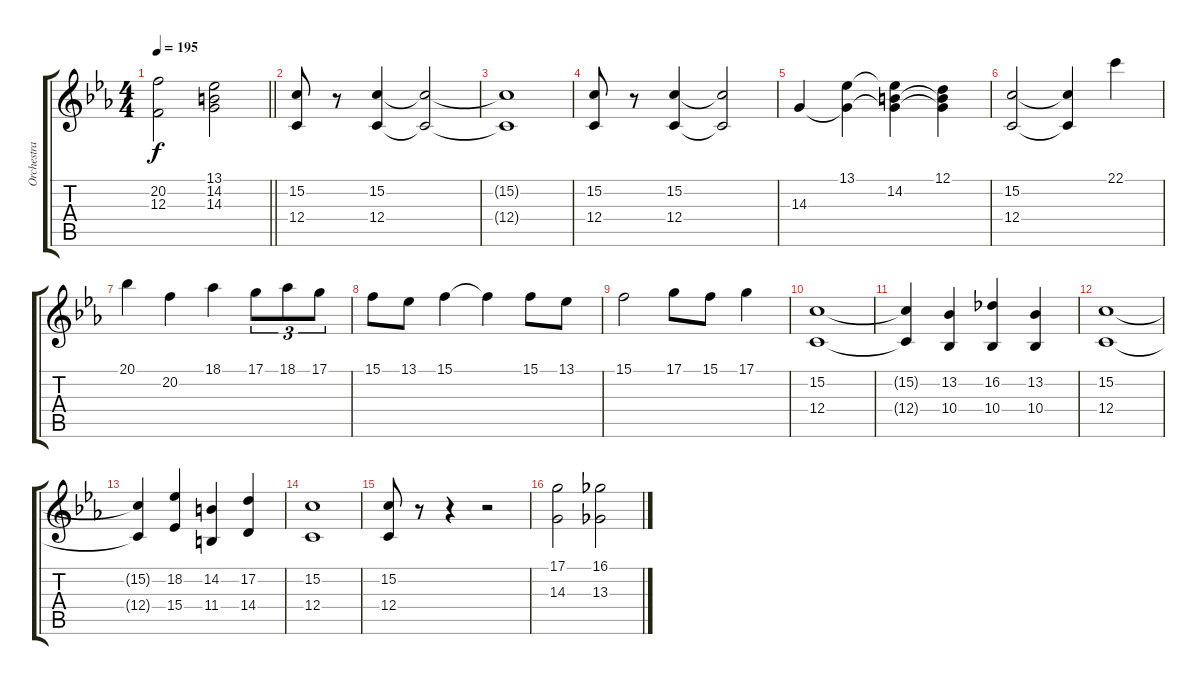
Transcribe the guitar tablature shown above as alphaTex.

\track ("Orchestra" "Orchestra") {instrument viola}
\staff {score tabs}
\tuning (D4 A3 F3 C3 G2 C2) {hide}
\ts (4 4)
\tempo 195
\clef g2
\barLineRight lightlight
\ks cminor
(20.2 12.3).2{dy f} (13.1 14.2 14.3).2 |
(15.2 12.4).8 r.8 (15.2 12.4).4 (15.2{t} 12.4{t}).2 |
(15.2{t} 12.4{t}).1 |
(15.2 12.4).8 r.8 (15.2 12.4).4 (15.2{t} 12.4{t}).2 |
14.3.4 (13.1 14.3{t}).4 (13.1{t} 14.2 14.3{t}).4 (12.1 14.2{t} 14.3{t}).4 |
(15.2 12.4).2 (15.2{t} 12.4{t}).4 22.1.4 |
20.1.4 20.2.4 18.1.4 17.1.8{tu (3 2)} 18.1.8{tu (3 2)} 17.1.8{tu (3 2)} |
15.1.8 13.1.8 15.1.4 15.1{t}.4 15.1.8 13.1.8 |
15.1.2 17.1.8 15.1.8 17.1.4 |
(15.2 12.4).1 |
(15.2{t} 12.4{t}).4 (13.2 10.4).4 (16.2 10.4).4 (13.2 10.4).4 |
(15.2 12.4).1 |
(15.2{t} 12.4{t}).4 (18.2 15.4).4 (14.2 11.4).4 (17.2 14.4).4 |
(15.2 12.4).1 |
(15.2 12.4).8 r.8 r.4 r.2 |
(17.1 14.3).2 (16.1 13.3).2
